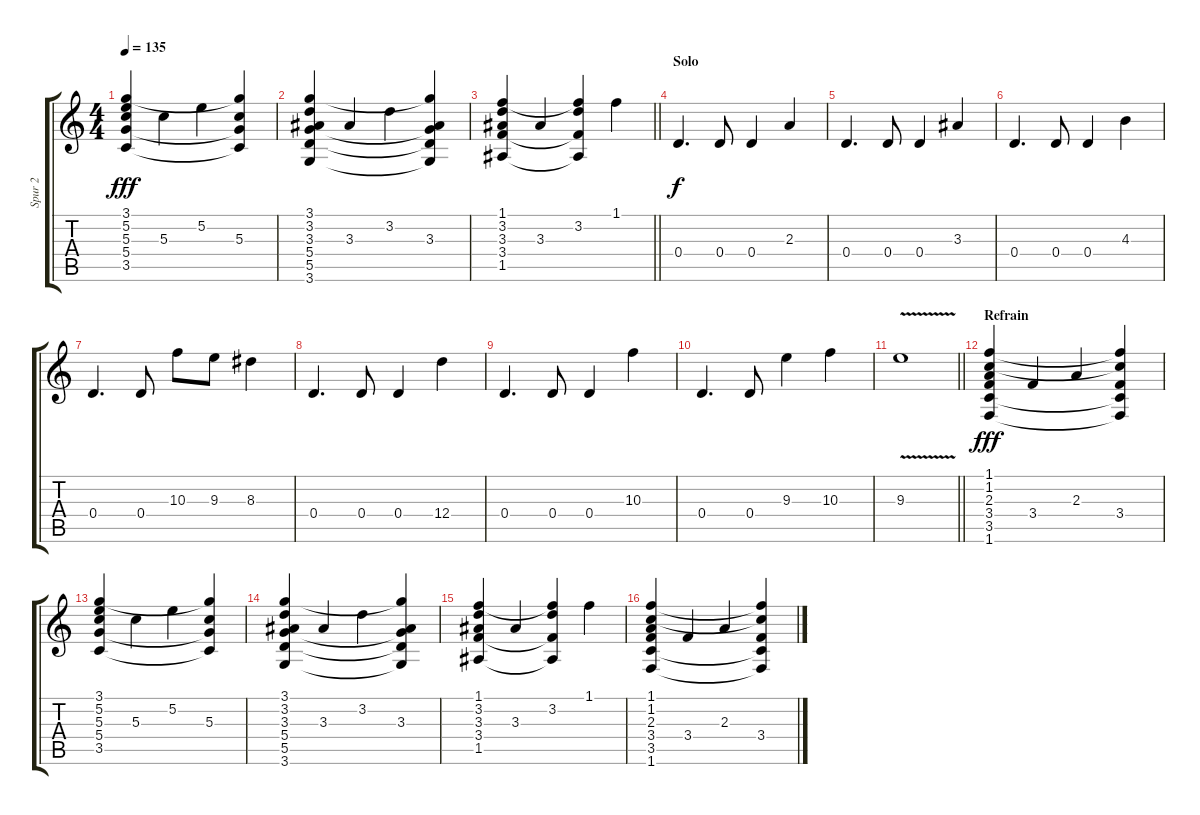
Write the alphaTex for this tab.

\track ("Spur 2" "Spur 2") {instrument distortionguitar}
\staff {score tabs}
\tuning (E4 B3 G3 D3 A2 E2) {hide}
\ts (4 4)
\tempo 135
\clef g2
\ks c
(3.1 5.2 5.3 5.4 3.5).4{dy fff} 5.3.4 5.2.4 (3.1{t} 5.3 5.4{t} 3.5{t}).4 |
(3.1 3.2 3.3 5.4 5.5 3.6).4 3.3.4 3.2.4 (3.1{t} 3.3 5.4{t} 5.5{t} 3.6{t}).4 |
\barLineRight lightlight
(1.1 3.2 3.3 3.4 1.5).4 3.3.4 (1.1{t} 3.2 3.4{t} 1.5{t}).4 1.1.4 |
\section ("" "Solo")
0.4.4{d dy f} 0.4.8 0.4.4 2.3.4 |
0.4.4{d} 0.4.8 0.4.4 3.3.4 |
0.4.4{d} 0.4.8 0.4.4 4.3.4 |
0.4.4{d} 0.4.8 10.3.8 9.3.8 8.3.4 |
0.4.4{d} 0.4.8 0.4.4 12.4.4 |
0.4.4{d} 0.4.8 0.4.4 10.3.4 |
0.4.4{d} 0.4.8 9.3.4 10.3.4 |
\barLineRight lightlight
9.3{v}.1 |
\section ("" "Refrain")
(1.1 1.2 2.3 3.4 3.5 1.6).4{dy fff} 3.4.4 2.3.4 (1.1{t} 1.2{t} 3.4 3.5{t} 1.6{t}).4 |
(3.1 5.2 5.3 5.4 3.5).4 5.3.4 5.2.4 (3.1{t} 5.3 5.4{t} 3.5{t}).4 |
(3.1 3.2 3.3 5.4 5.5 3.6).4 3.3.4 3.2.4 (3.1{t} 3.3 5.4{t} 5.5{t} 3.6{t}).4 |
(1.1 3.2 3.3 3.4 1.5).4 3.3.4 (1.1{t} 3.2 3.4{t} 1.5{t}).4 1.1.4 |
(1.1 1.2 2.3 3.4 3.5 1.6).4 3.4.4 2.3.4 (1.1{t} 1.2{t} 3.4 3.5{t} 1.6{t}).4
